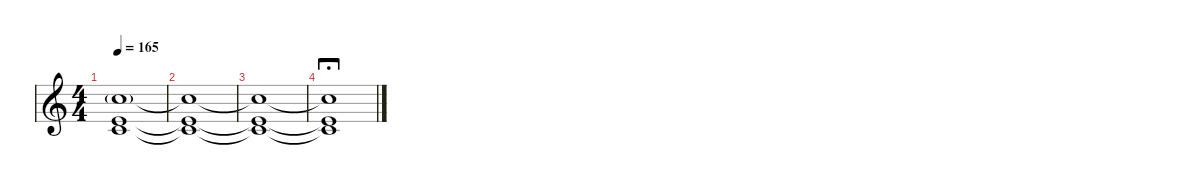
\defaultSystemsLayout 4
\hideDynamics
\bracketExtendMode nobrackets
\singleTrackTrackNamePolicy hidden
\multiTrackTrackNamePolicy hidden
\firstSystemTrackNameMode fullname
\firstSystemTrackNameOrientation horizontal
\otherSystemsTrackNameOrientation horizontal
\track ("Devin Townsend (Synthetiser)" "vln.") {instrument stringensemble1}
\staff {score}
\tuning (E4 B3 G3 D3 A2 E2)
\ts (4 4)
\tempo 165
\clef g2
\ks c
(8.1{g} 5.2 5.3).1{dy f beam Up} |
(8.1{t} 5.2{t} 5.3{t}).1{beam Up} |
(8.1{t} 5.2{t} 5.3{t}).1{beam Up} |
(8.1{t} 5.2{t} 5.3{t}).1{fermata (long 1) beam Up}
